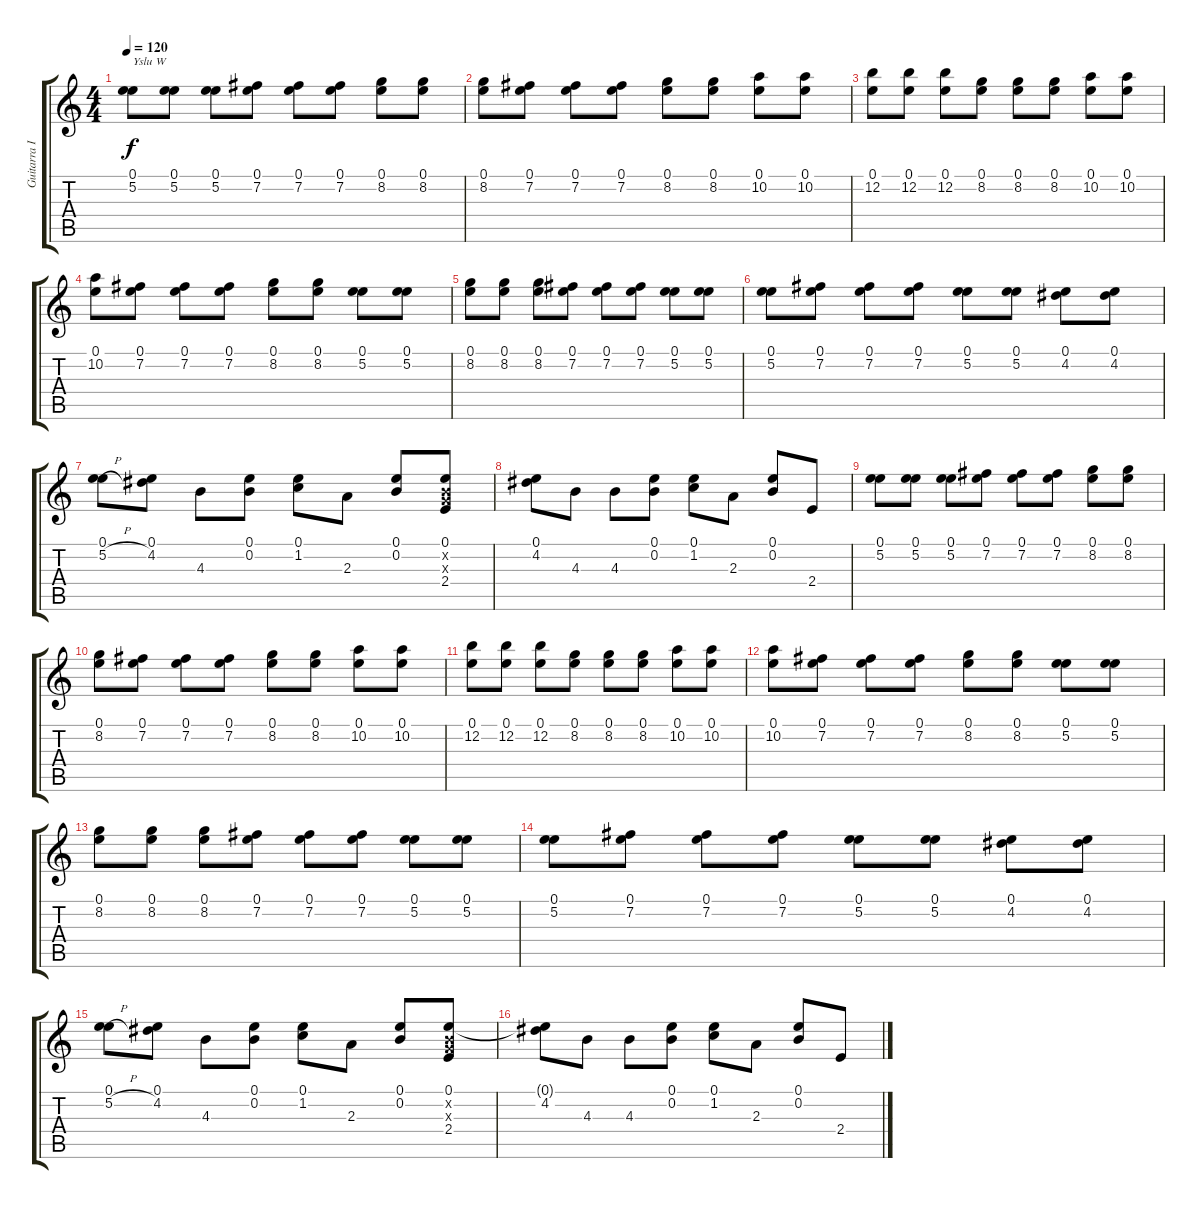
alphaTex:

\track ("Guitarra I" "Guitarra I") {instrument distortionguitar}
\staff {score tabs}
\tuning (E4 B3 G3 D3 A2 E2) {hide}
\ts (4 4)
\tempo 120
\clef g2
\ks c
(0.1 5.2).8{txt "Yslu W" dy f instrument distortionguitar} (0.1 5.2).8 (0.1 5.2).8 (0.1 7.2).8 (0.1 7.2).8 (0.1 7.2).8 (0.1 8.2).8 (0.1 8.2).8 |
(0.1 8.2).8 (0.1 7.2).8 (0.1 7.2).8 (0.1 7.2).8 (0.1 8.2).8 (0.1 8.2).8 (0.1 10.2).8 (0.1 10.2).8 |
(0.1 12.2).8 (0.1 12.2).8 (0.1 12.2).8 (0.1 8.2).8 (0.1 8.2).8 (0.1 8.2).8 (0.1 10.2).8 (0.1 10.2).8 |
(0.1 10.2).8 (0.1 7.2).8 (0.1 7.2).8 (0.1 7.2).8 (0.1 8.2).8 (0.1 8.2).8 (0.1 5.2).8 (0.1 5.2).8 |
(0.1 8.2).8 (0.1 8.2).8 (0.1 8.2).8 (0.1 7.2).8 (0.1 7.2).8 (0.1 7.2).8 (0.1 5.2).8 (0.1 5.2).8 |
(0.1 5.2).8 (0.1 7.2).8 (0.1 7.2).8 (0.1 7.2).8 (0.1 5.2).8 (0.1 5.2).8 (0.1 4.2).8 (0.1 4.2).8 |
(0.1 5.2{h}).8 (0.1 4.2).8 4.3.8 (0.1 0.2).8 (0.1 1.2).8 2.3.8 (0.1 0.2).8 (0.1 0.2{x} 0.3{x} 2.4).8 |
(0.1 4.2).8 4.3.8 4.3.8 (0.1 0.2).8 (0.1 1.2).8 2.3.8 (0.1 0.2).8 2.4.8 |
(0.1 5.2).8 (0.1 5.2).8 (0.1 5.2).8 (0.1 7.2).8 (0.1 7.2).8 (0.1 7.2).8 (0.1 8.2).8 (0.1 8.2).8 |
(0.1 8.2).8 (0.1 7.2).8 (0.1 7.2).8 (0.1 7.2).8 (0.1 8.2).8 (0.1 8.2).8 (0.1 10.2).8 (0.1 10.2).8 |
(0.1 12.2).8 (0.1 12.2).8 (0.1 12.2).8 (0.1 8.2).8 (0.1 8.2).8 (0.1 8.2).8 (0.1 10.2).8 (0.1 10.2).8 |
(0.1 10.2).8 (0.1 7.2).8 (0.1 7.2).8 (0.1 7.2).8 (0.1 8.2).8 (0.1 8.2).8 (0.1 5.2).8 (0.1 5.2).8 |
(0.1 8.2).8 (0.1 8.2).8 (0.1 8.2).8 (0.1 7.2).8 (0.1 7.2).8 (0.1 7.2).8 (0.1 5.2).8 (0.1 5.2).8 |
(0.1 5.2).8 (0.1 7.2).8 (0.1 7.2).8 (0.1 7.2).8 (0.1 5.2).8 (0.1 5.2).8 (0.1 4.2).8 (0.1 4.2).8 |
(0.1 5.2{h}).8 (0.1 4.2).8 4.3.8 (0.1 0.2).8 (0.1 1.2).8 2.3.8 (0.1 0.2).8 (0.1 0.2{x} 0.3{x} 2.4).8 |
(0.1{t} 4.2).8 4.3.8 4.3.8 (0.1 0.2).8 (0.1 1.2).8 2.3.8 (0.1 0.2).8 2.4.8
